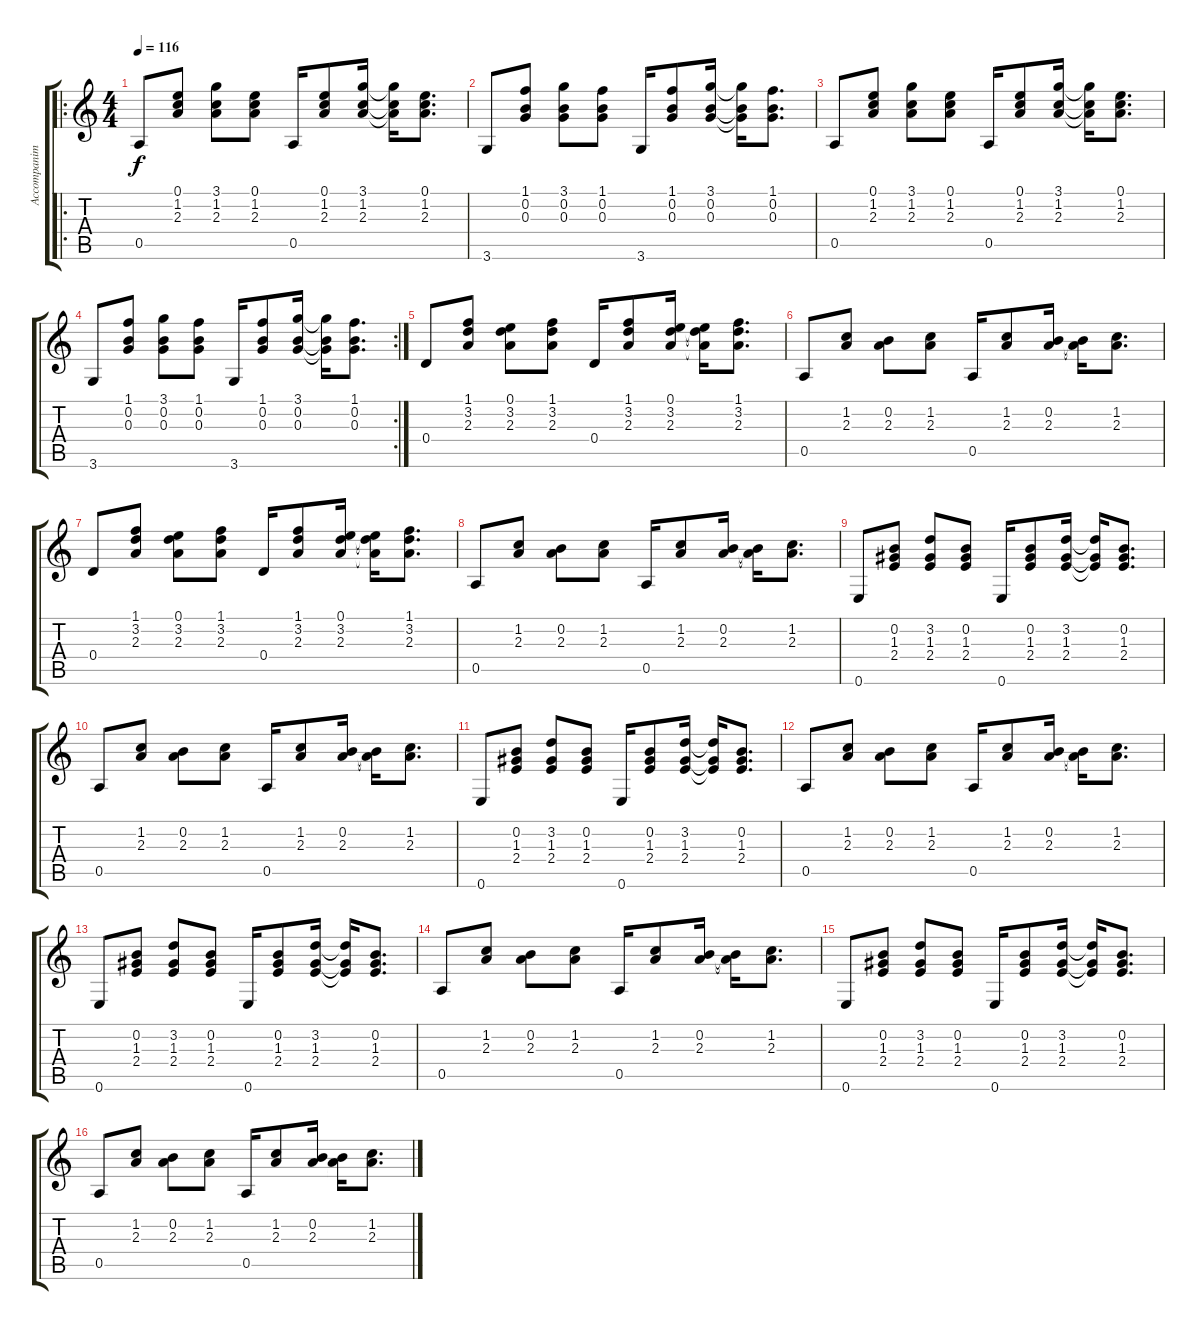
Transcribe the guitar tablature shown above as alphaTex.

\track ("Accompaniment Guitar" "Accompanim") {instrument acousticguitarnylon}
\staff {score tabs}
\tuning (E4 B3 G3 D3 A2 E2) {hide}
\ro
\ts (4 4)
\tempo 116
\clef g2
\ks c
0.5.8{dy f} (0.1 1.2 2.3).8 (3.1 1.2 2.3).8 (0.1 1.2 2.3).8 0.5.16 (0.1 1.2 2.3).8 (3.1 1.2 2.3).16 (3.1{t} 1.2{t} 2.3{t}).16 (0.1 1.2 2.3).8{d} |
3.6.8 (1.1 0.2 0.3).8 (3.1 0.2 0.3).8 (1.1 0.2 0.3).8 3.6.16 (1.1 0.2 0.3).8 (3.1 0.2 0.3).16 (3.1{t} 0.2{t} 0.3{t}).16 (1.1 0.2 0.3).8{d} |
0.5.8 (0.1 1.2 2.3).8 (3.1 1.2 2.3).8 (0.1 1.2 2.3).8 0.5.16 (0.1 1.2 2.3).8 (3.1 1.2 2.3).16 (3.1{t} 1.2{t} 2.3{t}).16 (0.1 1.2 2.3).8{d} |
\rc 2
3.6.8 (1.1 0.2 0.3).8 (3.1 0.2 0.3).8 (1.1 0.2 0.3).8 3.6.16 (1.1 0.2 0.3).8 (3.1 0.2 0.3).16 (3.1{t} 0.2{t} 0.3{t}).16 (1.1 0.2 0.3).8{d} |
0.4.8 (1.1 3.2 2.3).8 (0.1 3.2 2.3).8 (1.1 3.2 2.3).8 0.4.16 (1.1 3.2 2.3).8 (0.1 3.2 2.3).16 (0.1{t} 3.2{t} 2.3{t}).16 (1.1 3.2 2.3).8{d} |
0.5.8 (1.2 2.3).8 (0.2 2.3).8 (1.2 2.3).8 0.5.16 (1.2 2.3).8 (0.2 2.3).16 (0.2{t} 2.3{t}).16 (1.2 2.3).8{d} |
0.4.8 (1.1 3.2 2.3).8 (0.1 3.2 2.3).8 (1.1 3.2 2.3).8 0.4.16 (1.1 3.2 2.3).8 (0.1 3.2 2.3).16 (0.1{t} 3.2{t} 2.3{t}).16 (1.1 3.2 2.3).8{d} |
0.5.8 (1.2 2.3).8 (0.2 2.3).8 (1.2 2.3).8 0.5.16 (1.2 2.3).8 (0.2 2.3).16 (0.2{t} 2.3{t}).16 (1.2 2.3).8{d} |
0.6.8 (0.2 1.3 2.4).8 (3.2 1.3 2.4).8 (0.2 1.3 2.4).8 0.6.16 (0.2 1.3 2.4).8 (3.2 1.3 2.4).16 (3.2{t} 1.3{t} 2.4{t}).16 (0.2 1.3 2.4).8{d} |
0.5.8 (1.2 2.3).8 (0.2 2.3).8 (1.2 2.3).8 0.5.16 (1.2 2.3).8 (0.2 2.3).16 (0.2{t} 2.3{t}).16 (1.2 2.3).8{d} |
0.6.8 (0.2 1.3 2.4).8 (3.2 1.3 2.4).8 (0.2 1.3 2.4).8 0.6.16 (0.2 1.3 2.4).8 (3.2 1.3 2.4).16 (3.2{t} 1.3{t} 2.4{t}).16 (0.2 1.3 2.4).8{d} |
0.5.8 (1.2 2.3).8 (0.2 2.3).8 (1.2 2.3).8 0.5.16 (1.2 2.3).8 (0.2 2.3).16 (0.2{t} 2.3{t}).16 (1.2 2.3).8{d} |
0.6.8 (0.2 1.3 2.4).8 (3.2 1.3 2.4).8 (0.2 1.3 2.4).8 0.6.16 (0.2 1.3 2.4).8 (3.2 1.3 2.4).16 (3.2{t} 1.3{t} 2.4{t}).16 (0.2 1.3 2.4).8{d} |
0.5.8 (1.2 2.3).8 (0.2 2.3).8 (1.2 2.3).8 0.5.16 (1.2 2.3).8 (0.2 2.3).16 (0.2{t} 2.3{t}).16 (1.2 2.3).8{d} |
0.6.8 (0.2 1.3 2.4).8 (3.2 1.3 2.4).8 (0.2 1.3 2.4).8 0.6.16 (0.2 1.3 2.4).8 (3.2 1.3 2.4).16 (3.2{t} 1.3{t} 2.4{t}).16 (0.2 1.3 2.4).8{d} |
0.5.8 (1.2 2.3).8 (0.2 2.3).8 (1.2 2.3).8 0.5.16 (1.2 2.3).8 (0.2 2.3).16 (0.2{t} 2.3{t}).16 (1.2 2.3).8{d}
